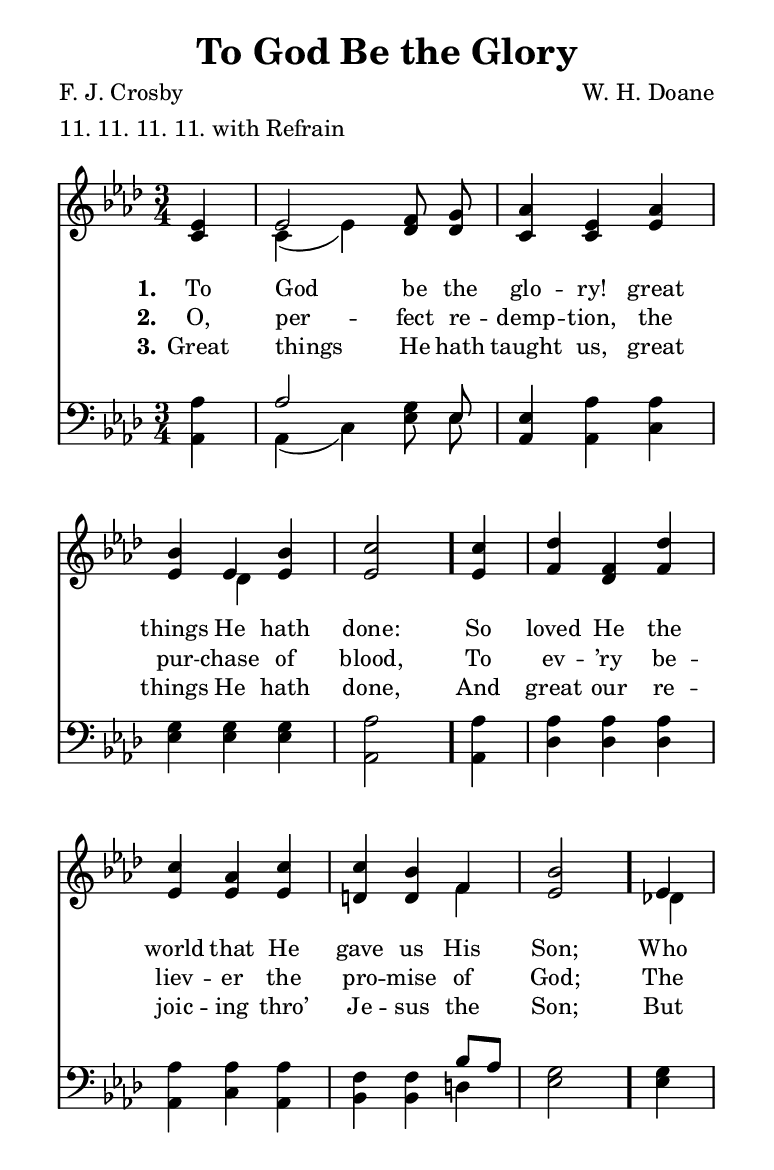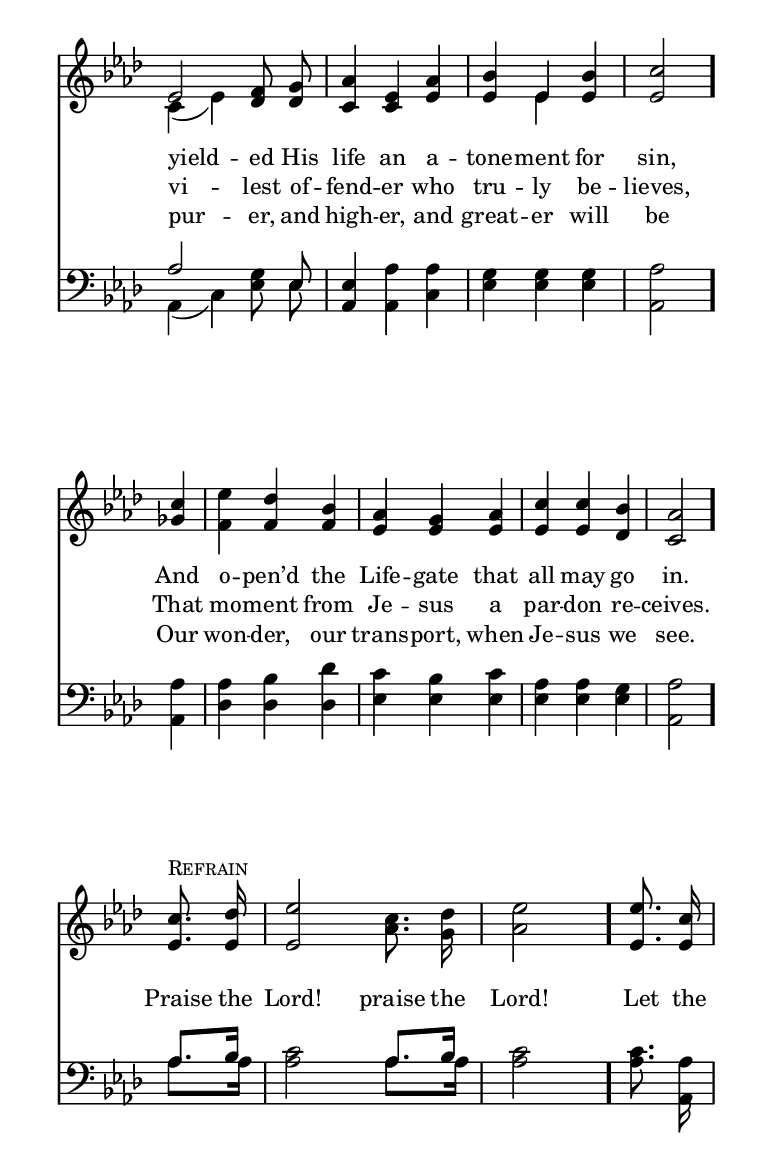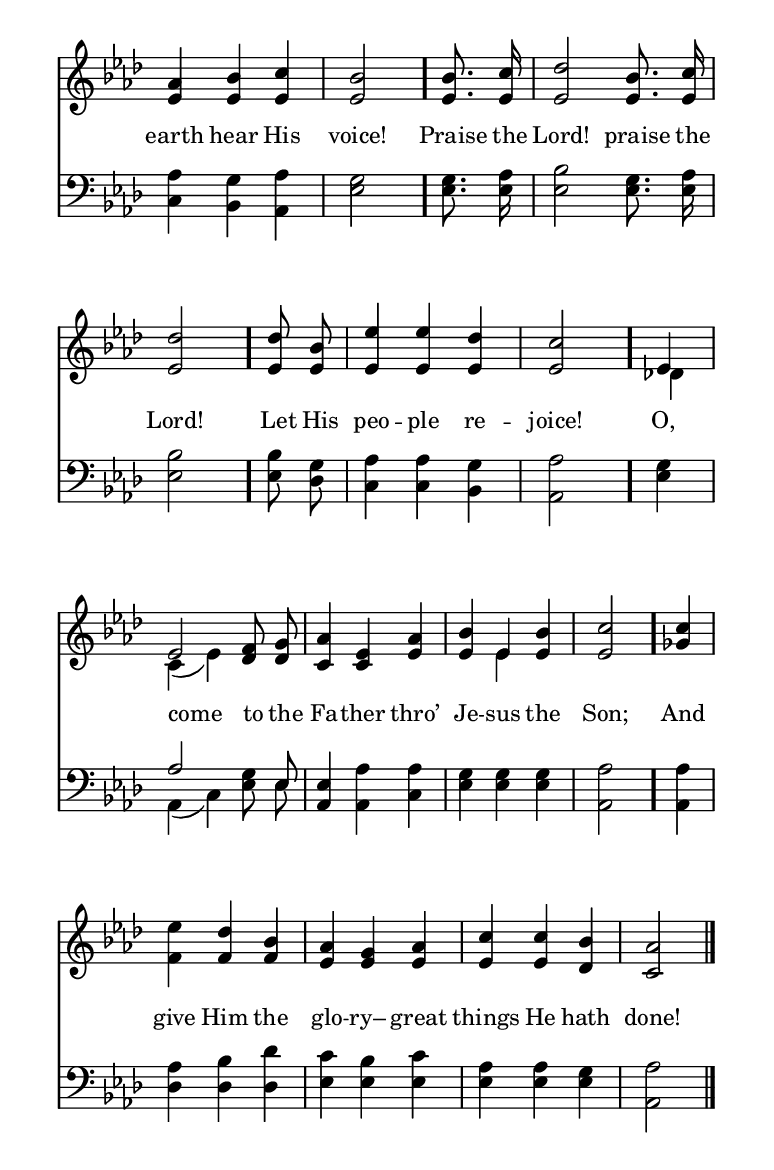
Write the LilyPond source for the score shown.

\include "common/global.ily"
\paper {
  \include "common/paper.ily"
  ragged-last-bottom = ##t
  system-count = #(cond (is-eogsized 6) (#t #f))
  systems-per-page = #(cond (is-eogsized 5) (#t #f))
}

\header{
  hymnnumber = "130"
  title = "To God Be the Glory"
  tunename = ""
  meter = "11. 11. 11. 11. with Refrain"
  poet = "F. J. Crosby"
  composer = "W. H. Doane"
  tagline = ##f
}

% for fermata in MIDI
ta = { \tempo 4=100 }
tb = { \tempo 4=50 }

patternAA = { c4 | c2      c8 c8 | c4 c4 c4 | c4 c4 c4 | c2 }
patternAB = { c4 | c4( c4) c8 c8 | c4 c4 c4 | c4 c4 c4 | c2 }

patternBA = { c4 | c4 c4 c4 | c4 c4 c4 | c4 c4 c4      | c2 }
patternBB = { c4 | c4 c4 c4 | c4 c4 c4 | c4 c4 c8[ c8] | c2 }

patternCA = { c8. c16 | c2 c8. c16 | c2 }
patternCB = { c8. c16 | c4 c4 c4 | c2 }
patternCC = { c8  c8  | c4 c4 c4 | c2 }

global = {
  \include "common/overrides.ily"
  \override Staff.TimeSignature.style = #'numbered
  \time 3/4
  \override Score.MetronomeMark.transparent = ##t % hide all fermata changes too
  \ta
  \key aes \major
  \partial 4
  \autoBeamOff
}

notesSoprano = {
\global
\relative c' {

  \changePitch \patternAA { ees | ees f g | aes ees aes | bes ees, bes' | c }
  \changePitch \patternBA { c des f, des' | c aes c | c bes f | bes }
  \changePitch \patternAA { ees, | ees f g | aes ees aes | bes ees, bes' | c }
  \changePitch \patternBA { c | ees des bes | aes g aes | c c bes | aes }

  << s^\markup { \small \caps "Refrain" }
  \changePitch \patternCA { c des | ees c des | ees } >>
  \changePitch \patternCB { ees c | aes bes c | bes }
  \changePitch \patternCA { bes c | des bes c | des }
  \changePitch \patternCC { des bes | ees ees des | c }
  \changePitch \patternAA { ees, | ees f g | aes ees aes | bes ees, bes' | c }
  \changePitch \patternBA { c | ees des bes | aes g aes | c c bes | aes }

  \bar "|."

}
}

notesAlto = {
\global
\relative e' {

  \changePitch \patternAB { c | c ees des des | c c ees | ees des ees | ees }
  \changePitch \patternBA { ees | f des f | ees ees ees | d d f | ees }
  \changePitch \patternAB { des! | c ees des des | c c ees | ees ees ees | ees }
  \changePitch \patternBA { ges | f f f | ees ees ees | ees ees des | c }

  \changePitch \patternCA { ees ees | ees aes g | aes }
  \changePitch \patternCB { ees ees | ees ees ees | ees }
  \changePitch \patternCA { ees ees | ees ees ees | ees }
  \changePitch \patternCC { ees ees | ees ees ees | ees }
  \changePitch \patternAB { des! | c ees des des | c c ees | ees ees ees | ees }
  \changePitch \patternBA { ges | f f f | ees ees ees | ees ees des | c }

}
}

notesTenor = {
\global
\relative a {

  \changePitch \patternAA { aes | aes g ees | ees aes aes | g g g | aes }
  \changePitch \patternBB { aes | aes aes aes | aes aes aes | f f bes aes | g }
  \changePitch \patternAA { g | aes g ees | ees aes aes | g g g | aes }
  \changePitch \patternBA { aes | aes bes des | c bes c | aes aes g | aes }

  \changePitch \patternCA { aes bes | c aes bes | c }
  \changePitch \patternCB { c aes | aes g aes | g }
  \changePitch \patternCA { g aes | bes g aes | bes }
  \changePitch \patternCC { bes g | aes aes g | aes }
  \changePitch \patternAA { g | aes g ees | ees aes aes | g g g | aes }
  \changePitch \patternBA { aes | aes bes des | c bes c | aes aes g | aes }

}
}

notesBass = {
\global
\relative f, {

  \changePitch \patternAB { aes | aes c | ees ees | aes, aes c | ees ees ees | aes, }
  \changePitch \patternBA { aes | des des des | aes c aes | bes bes d | ees }
  \changePitch \patternAB { ees | aes, c ees ees | aes, aes c | ees ees ees | aes, }
  \changePitch \patternBA { aes | des des des | ees ees ees | ees ees ees | aes, }

  \changePitch \patternCA { aes' aes | aes aes aes | aes }
  \changePitch \patternCB { aes aes, | c bes aes | ees' }
  \changePitch \patternCA { ees ees | ees ees ees | ees }
  \changePitch \patternCC { ees des | c c bes | aes }
  \changePitch \patternAB { ees' | aes, c ees ees | aes, aes c | ees ees ees | aes, }
  \changePitch \patternBA { aes | des des des | ees ees ees | ees ees ees | aes, }

}
}

Refrain = \lyricmode {

Praise the Lord! praise the Lord! \bar "."
Let the earth hear His voice! \bar "."
Praise the Lord! praise the Lord! \bar "."
Let His peo -- ple re -- joice! \bar "."
O, come to the Fa -- ther thro’ Je -- sus the Son; \bar "."
And give Him the glo -- ry– great things He hath done! \bar "."

}

wordsA = \lyricmode {
\set stanza = "1."

To God be the glo -- ry! great things He hath done: \bar "."
So loved He the world that He gave us His Son; \bar "."
Who yield -- ed His life an a -- tone -- ment for sin, \bar "."
And o -- pen’d the Life -- gate that all may go in. \bar "."

}

wordsB = \lyricmode {
\set stanza = "2."

O, per -- fect re -- demp -- tion, the pur -- chase of blood,
To ev -- ’ry be -- liev -- er the pro -- mise of God;
The vi -- lest of -- fend -- er who tru -- ly be -- lieves,
That mo -- ment from Je -- sus a par -- don re -- ceives.

{ \break }
\Refrain

}

wordsC = \lyricmode {
\set stanza = "3."

Great things He hath taught us, great things He hath done,
And great our re -- joic -- ing thro’ Je -- sus the Son;
But pur -- er, and high -- er, and great -- er will be
Our won -- der, our trans -- port, when Je -- sus we see.

}

\score {
  \context ChoirStaff <<
    \context Staff = upper <<
      \set Staff.autoBeaming = ##f
      \set ChoirStaff.systemStartDelimiter = #'SystemStartBar
      \set ChoirStaff.printPartCombineTexts = ##f
      \partcombine #'(2 . 9) \notesSoprano \notesAlto
      \context NullVoice = sopranos { \voiceOne << \notesSoprano >> }
      \context NullVoice = altos { \voiceTwo << \notesAlto >> }
      \context Lyrics = one   \lyricsto altos \wordsA
      \context Lyrics = two   \lyricsto altos \wordsB
      \context Lyrics = three \lyricsto altos \wordsC
    >>
    \context Staff = men <<
      \clef bass
      \set ChoirStaff.printPartCombineTexts = ##f
      \partcombine #'(2 . 9) \notesTenor \notesBass
      \context NullVoice = tenors { \voiceOne << \notesTenor >> }
      \context NullVoice = basses { \voiceTwo << \notesBass >> }
    >>
  >>
  \layout {
    \include "common/layout.ily"
  }
  \midi{
    \include "common/midi.ily"
  }
}

\version "2.19.49"  % necessary for upgrading to future LilyPond versions.

% vi:set et ts=2 sw=2 ai nocindent syntax=lilypond:
